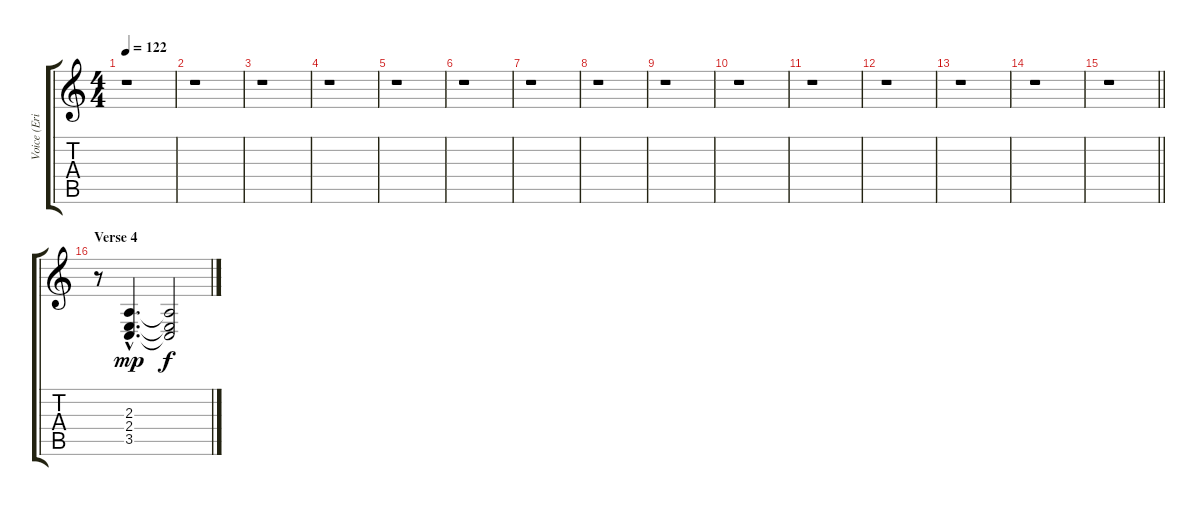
\track ("Voice (Eric - Bobby)" "Voice (Eri") {instrument flute}
\staff {score tabs}
\tuning (E4 B3 G3 D3 A2 E2) {hide}
\ts (4 4)
\tempo 122
\clef g2
\ks c
r.1{dy f} |
r.1 |
r.1 |
r.1 |
r.1 |
r.1 |
r.1 |
r.1 |
r.1 |
r.1 |
r.1 |
r.1 |
r.1 |
r.1 |
\barLineRight lightlight
r.1 |
\section ("" "Verse 4")
r.8 (2.3{hac} 2.4{hac} 3.5{hac}).4{d dy mp} (2.3{t} 2.4{t} 3.5{t}).2{dy f}
